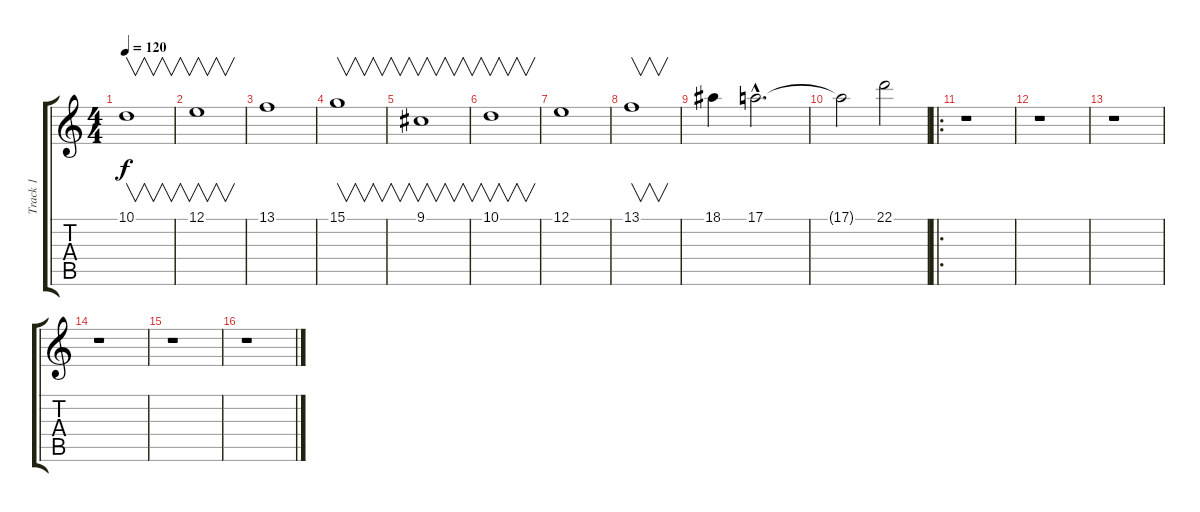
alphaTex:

\track ("Track 1" "Track 1") {instrument trumpet}
\staff {score tabs}
\tuning (E4 B3 G3 D3 A2 E2) {hide}
\ts (4 4)
\tempo 120
\clef g2
\ks c
10.1.1{v dy f instrument trumpet} |
12.1.1{v} |
13.1.1 |
15.1.1{v} |
9.1.1{v} |
10.1.1{v} |
12.1.1 |
13.1.1{v} |
18.1.4 17.1{hac}.2{d} |
17.1{t}.2 22.1.2 |
\ro
r.1 |
r.1 |
r.1 |
r.1 |
r.1 |
r.1
